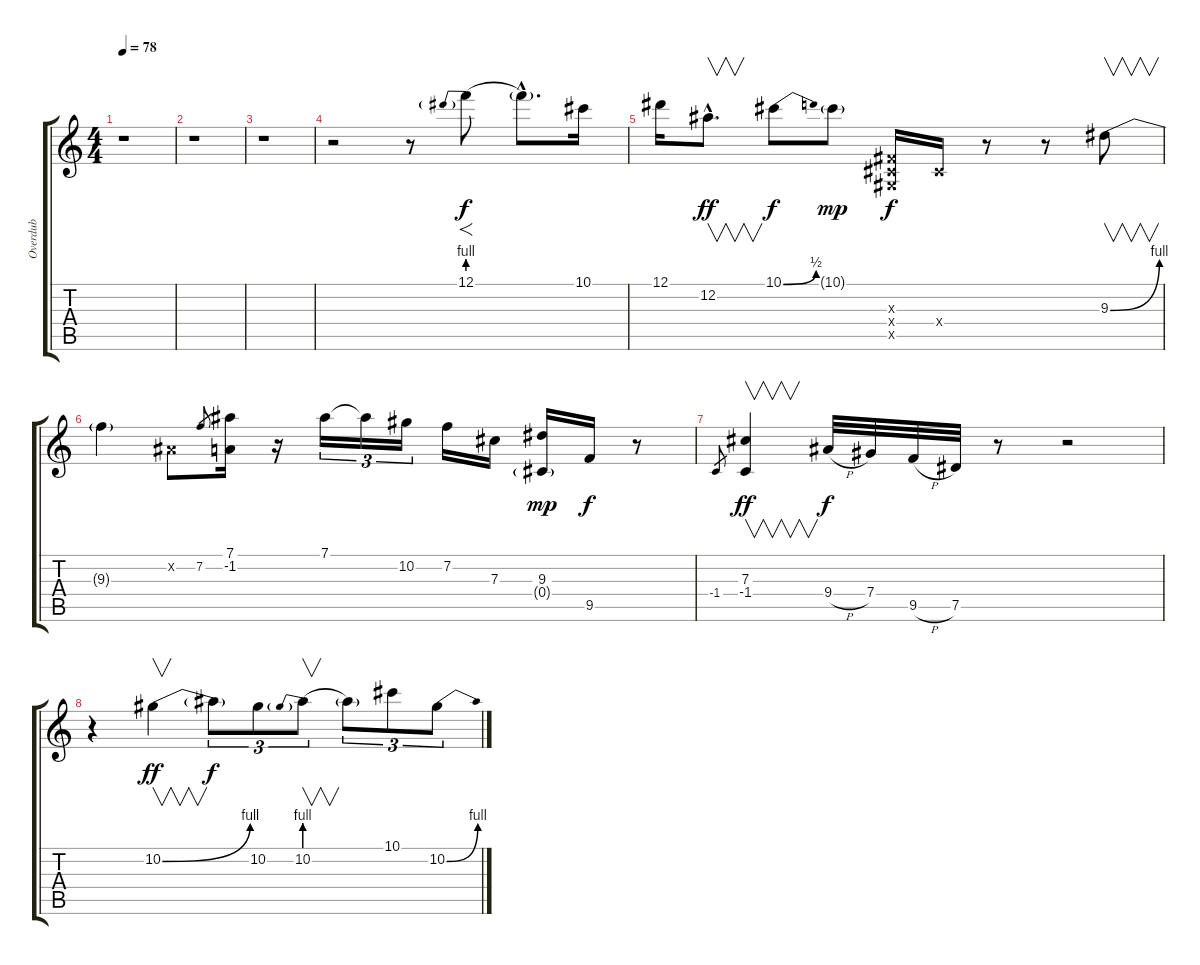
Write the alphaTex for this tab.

\track ("Overdub" "Overdub") {instrument fretlessbass}
\staff {score tabs}
\tuning (Eb4 Bb3 Gb3 Db3 Ab2 Eb2) {hide}
\ts (4 4)
\tempo 78
\clef g2
\ks c
r.1{dy f instrument fretlessbass} |
r.1 |
r.1 |
r.2 r.8 12.1{be (prebend 0 4 60 4)}.8{f} 12.1{hac t}.8{d} 10.1.16 |
12.1.16 12.2{hac}.8{v d dy ff} 10.1{be (bend 0 0 60 2)}.8{dy f} 10.1{g}.8{dy mp} (0.3{x} 0.4{x} 0.5{x}).16{dy f} 0.4{x}.16 r.8 r.8 9.3{be (bend 0 0 60 4)}.8{v} |
9.3{t}.4 0.2{x}.8 7.2.8{gr} (7.1 -1.2).16 r.16 7.1.16{tu (3 2)} 7.1{t}.16{tu (3 2)} 10.2.16{tu (3 2)} 7.2.16 7.3.16 (9.3 0.4{g}).16{dy mp} 9.5.16{dy f} r.8 |
-1.4.8{gr} (7.3 -1.4).4{v dy ff} 9.4{h}.32{dy f} 7.4.32 9.5{h}.32 7.5.32 r.8 r.2 |
r.4 10.2{be (bend 0 0 60 4)}.4{v dy ff} 10.2{t}.8{tu (3 2) dy f} 10.2.8{tu (3 2)} 10.2{be (prebend 0 4 60 4)}.8{v tu (3 2)} 10.2{t}.8{tu (3 2)} 10.1.8{tu (3 2)} 10.2{be (bend 0 0 60 4)}.8{tu (3 2)}
